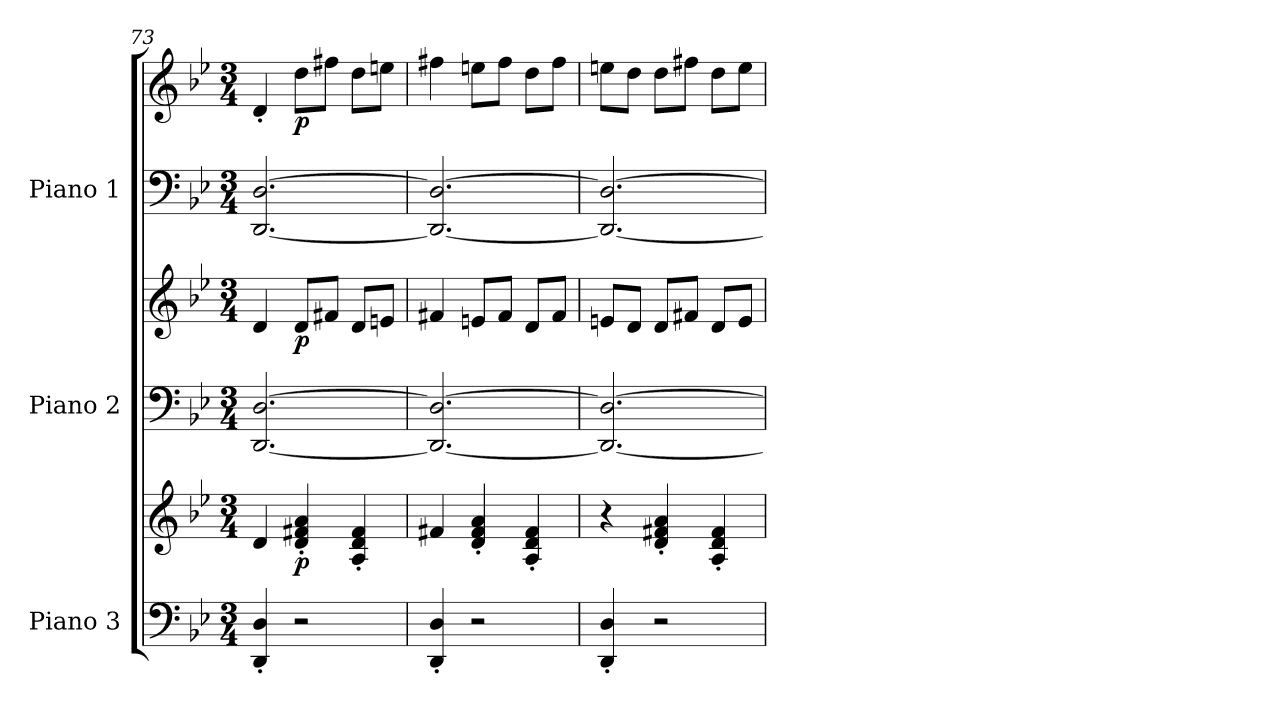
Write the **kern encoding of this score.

**kern	**kern	**dynam	**kern	**kern	**dynam	**kern	**kern	**dynam
*part3	*part3	*part3	*part2	*part2	*part2	*part1	*part1	*part1
*staff6	*staff5	*staff5/6	*staff4	*staff3	*staff3/4	*staff2	*staff1	*staff1/2
*I"Piano 3	*	*	*I"Piano 2	*	*	*I"Piano 1	*	*
*I'Pno. 3	*	*	*I'Pno. 2	*	*	*I'Pno. 1	*	*
*clefF4	*clefG2	*	*clefF4	*clefG2	*	*clefF4	*clefG2	*
*k[b-e-]	*k[b-e-]	*	*k[b-e-]	*k[b-e-]	*	*k[b-e-]	*k[b-e-]	*
*M3/4	*M3/4	*	*M3/4	*M3/4	*	*M3/4	*M3/4	*
=73	=73	=73	=73	=73	=73	=73	=73	=73
4DD/' 4D/'	4d/	.	[2.DD/ [2.D/	4d/	.	[2.DD/ [2.D/	4d'/	.
!	!	!LO:DY:b	!	!	!LO:DY:b	!	!	!LO:DY:b
2r	4d/' 4f#X/' 4a/'	p	.	8d/L	p	.	8dd\L	p
.	.	.	.	8f#X/J	.	.	8ff#X\J	.
.	4A/' 4d/' 4f#/'	.	.	8d/L	.	.	8dd\L	.
.	.	.	.	8en/J	.	.	8een\J	.
=74	=74	=74	=74	=74	=74	=74	=74	=74
4DD/' 4D/'	4f#X/	.	2.DD/_ 2.D/_	4f#X/	.	2.DD/_ 2.D/_	4ff#X\	.
2r	4d/' 4f#/' 4a/'	.	.	8en/L	.	.	8een\L	.
.	.	.	.	8f#/J	.	.	8ff#\J	.
.	4A/' 4d/' 4f#/'	.	.	8d/L	.	.	8dd\L	.
.	.	.	.	8f#/J	.	.	8ff#\J	.
!!LO:PB:g=z
=75	=75	=75	=75	=75	=75	=75	=75	=75
4DD/' 4D/'	4r	.	2.DD/_ 2.D/_	8en/L	.	2.DD/_ 2.D/_	8een\L	.
.	.	.	.	8d/J	.	.	8dd\J	.
2r	4d/' 4f#X/' 4a/'	.	.	8d/L	.	.	8dd\L	.
.	.	.	.	8f#X/J	.	.	8ff#X\J	.
.	4A/' 4d/' 4f#/'	.	.	8d/L	.	.	8dd\L	.
.	.	.	.	8e/J	.	.	8ee\J	.
=	=	=	=	=	=	=	=	=
*-	*-	*-	*-	*-	*-	*-	*-	*-
